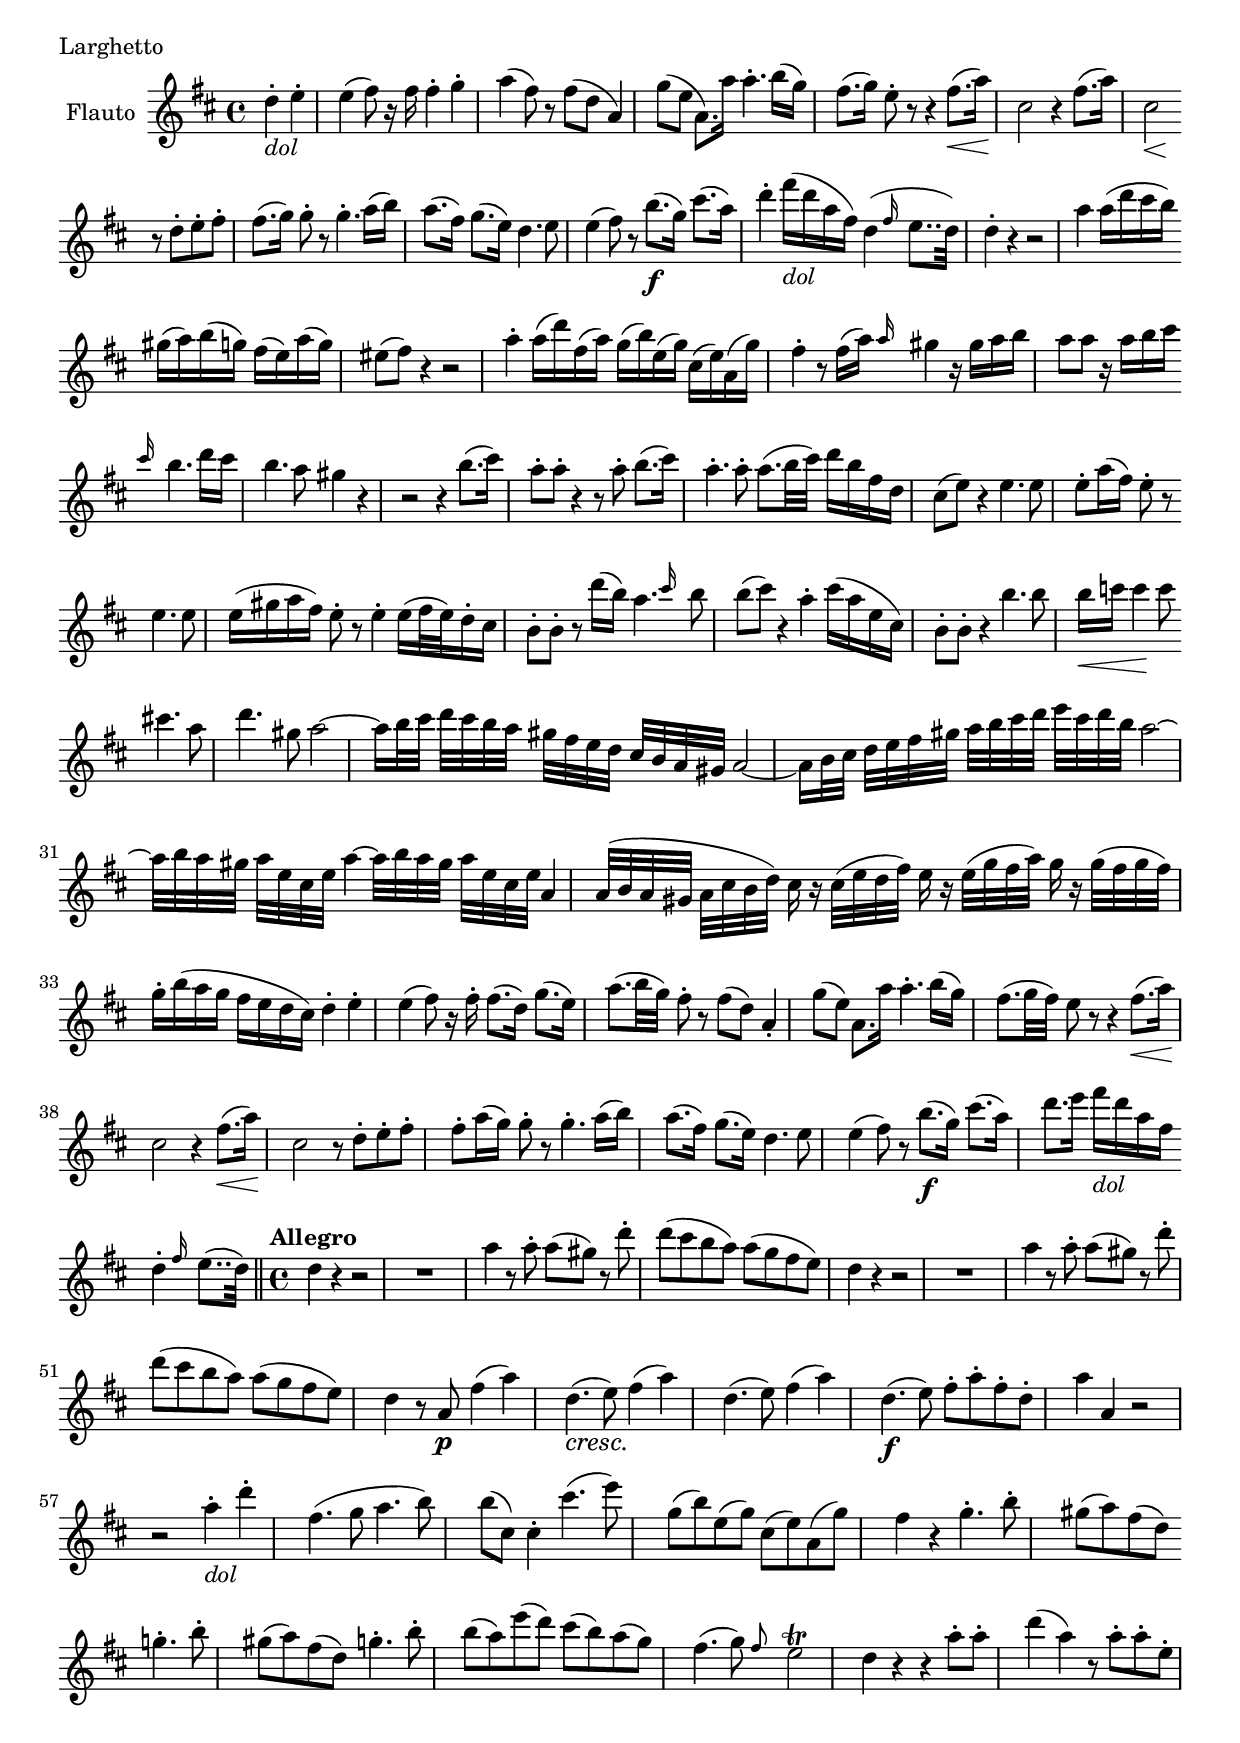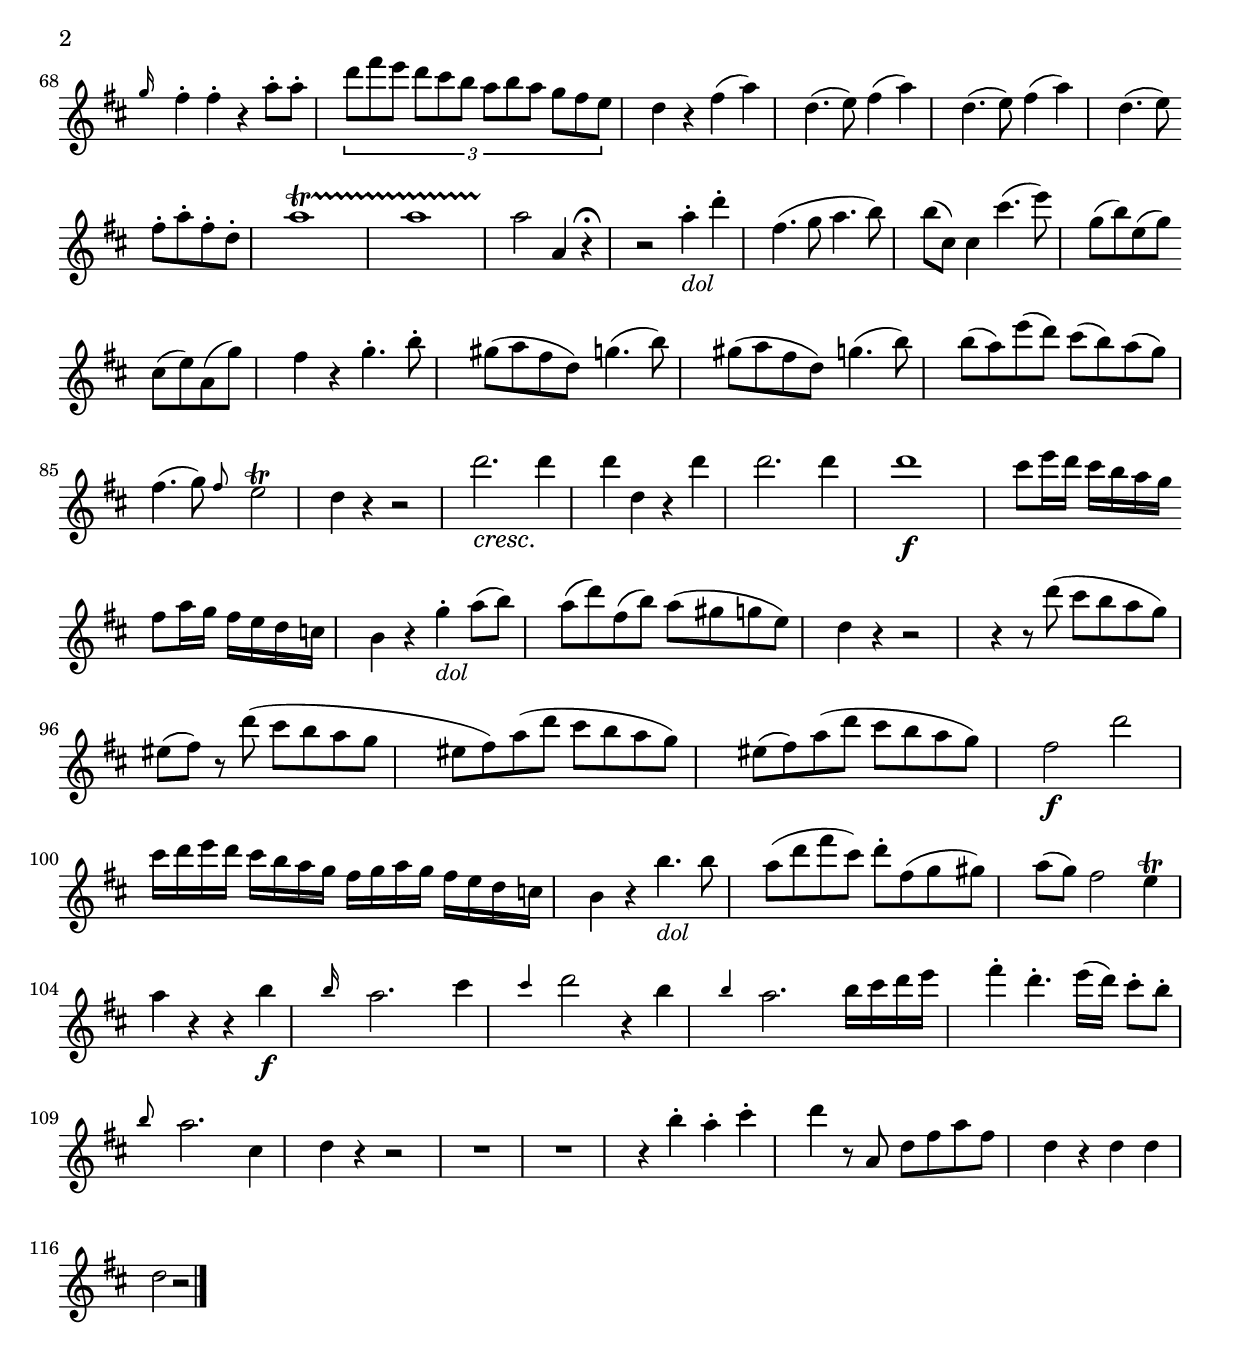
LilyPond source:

\version "2.18.2"
\language "english"

\include "defs.ily"
\version "2.18.2"
\language "english"

flute = \relative c'' {
  \override DynamicTextSpanner.style = #'none
  \key d \major \time 4/4
  \partial 2 d4-. -\dol e-. |
  e( fs8) r16 fs16 fs4-. g-. |
  a4( fs8) r8 fs( d a4) |
  g'8( e a,8.) a'16 a4.-. b16( g) |
  fs8.( g16) e8-. r8 r4 fs8.( \< a16) \! |
  cs,2 r4 fs8.( a16) |
  << cs,2 { s4 \< s4 \! } >> \ombr
  %% original line 2
  r8 d8-. e-. fs-. |
  fs8.( g16) g8-. r8 g4.-. a16( b) |
  a8.( fs16) g8.( e16) d4. e8 |
  e4( fs8) r8 b8.(-\f g16) cs8.( a16) |
  d4-. fs16(-\dol d a fs) d4( \grace fs16 e8.. d32) |
  d4-. r4 r2 |
  a'4 a16( d cs b) \ombr
  %% original line 3
  gs( a) b( g) fs( e) a( g) |
  es8( fs) r4 r2 |
  a4-. a16( d) fs,( a) g( b) e,( g) cs,( e) a,( g') |
  fs4-. r8 fs16( a) \grace a16 gs4 r16 gs16 a b |
  a8 a r16 a16 b cs16 \ombr
  %% original line 4
  \grace cs16 b4. d16 cs |
  b4. a8 gs4 r4 |
  r2 r4 b8.( cs16) |
  a8-. a-. r4 r8 a8-. b8.( cs16) |
  a4.-. a8-. a8.( b32 cs) d16 b fs d |
  cs8( e) r4 e4. e8 |
  e8-. a16( fs) e8-. r8 \ombr
  %% original line 5
  e4. e8 |
  e16( gs a fs) e8-. r8 e4-. e16( fs32 e) d16-. cs |
  b8-. b-. r8 d'16( b) a4. \grace cs16 b8 |
  b( cs) r4 a4-. cs16( a e cs) |
  b8-. b-. r4 b'4. b8 | b16 \< c c4 \! c8 \ombr
  %% original line 6
  cs4. a8 | d4. gs,8 a2~ |
  a16 b32 cs d[ cs b a] gs[ fs e d] cs b a gs a2~ |
  a16 b32 cs d[ e fs gs] a[ b cs d] e cs d b a2~ | \obr
  %% original line 7
  a32[ b a gs] a e cs e a4~ a32[ b a gs] a e cs e a,4 |
  a32([ b a gs] a cs b d) cs16 r16 cs32( e d fs) e16 r16 e32( g fs a) g16 r16 g32( fs g fs) | \obr
  %% original line 8
  g16-. b( a g fs e d cs) d4-. e-. |
  e4( fs8) r16 fs16-. fs8.( d16) g8.( e16) |
  a8.( b32 g) fs8-. r8 fs( d) a4-. |
  g'8( e) a,8. a'16 a4.-. b16( g) |
  fs8.( g32 fs) e8 r8 r4 fs8.( \< a16) \! | \obr
  %% original line 9
  cs,2 r4 fs8.( \< a16) \! |
  cs,2 r8 d8-. e-. fs-. |
  fs-. a16( g) g8-. r8 g4.-. a16( b) |
  a8.( fs16) g8.( e16) d4. e8 |
  e4( fs8) r8 b8.(-\f g16) cs8.( a16) |
  d8. e16 fs16-\dol d a fs \ombr
  %% original line 10
  d4-. \grace fs16 e8..( d32) \bar "||"
  \set Score.tempoHideNote = ##t
  \time 4/4 \tempo "Allegro" 4=120 d4 r4 r2 |
  R1*1 |
  a'4 r8 a8-. a( gs) r d'-. |
  d( cs b a) a( g fs e) |
  d4 r4 r2 |
  R1*1 |
  a'4 r8 a-. a( gs) r d'-. | \obr
  %% original line 11
  d( cs b a) a( g fs e) |
  d4 r8 a8-\p fs'4( a) |
  d,4.(-\cresc e8) fs4( a) |
  d,4.( e8) fs4( a) |
  d,4.-\f( e8) fs-. a-. fs-. d-. |
  a'4 a, r2 | \obr
  %% original line 12 (last line of page 1)
  r2 a'4-.-\dol d-. |
  fs,4.( g8 a4. b8) |
  b( cs,) cs4-. cs'4.( e8) |
  g,( b) e,( g) cs,( e) a,( g') |
  fs4 r g4.-. b8-. |
  gs8( a) fs( d) \ombr
  %% original line 1 of page 2
  g4.-. b8-. |
  gs8( a) fs( d) g4.-. b8-. |
  b( a) e'( d) cs( b) a( g) |
  fs4.( g8) \grace fs8 e2-\trill |
  d4 r r a'8-. a-. |
  d4( a) r8 a-. a-. e-. | \obr
  %% original line 2
  \grace g16 fs4-. fs-. r a8-. a-. |
  \tuplet 3/2 { d8 fs e d cs b a b a g fs e } |
  d4 r fs( a) |
  d,4.( e8) fs4( a) |
  d,4.( e8) fs4( a) |
  d,4.( e8) \ombr
  %% original line 3
  fs8-. a-. fs-. d-. |
  a'1 \startTrillSpan |
  a1 |
  a2 \stopTrillSpan a,4 r \fermata |
  r2 a'4-.-\dol d-. |
  fs,4.( g8 a4. b8) |
  b( cs,) cs4 cs'4.( e8) |
  g,8( b) e,( g) \ombr
  %% original line 4
  cs,( e) a,( g') |
  fs4 r g4.-. b8-. |
  gs( a fs d) g4.( b8) |
  gs( a fs d) g4.( b8) |
  b( a) e'( d) cs( b) a( g) | \obr
  %% original line 5
  fs4.( g8) \grace fs8 e2 -\trill |
  d4 r r2 |
  d'2.-\cresc d4 |
  d d, r d' |
  d2. d4 |
  d1-\f
  cs8 e16 d cs b a g \ombr
  %% original line 6
  fs8 a16 g fs e d c |
  b4 r g'-.-\dol a8( b) |
  a( d) fs,( b) a( gs g e) |
  d4 r r2 |
  r4 r8 d'8( cs b a g) | \obr
  %% original line 7
  es8( fs) r d'8( cs b a g |
  es8 fs) a( d cs b a g) |
  es8( fs) a( d cs b a g) |
  fs2-\f d'2 | \obr
  %% original line 8
  cs16 d e d cs b a g fs g a g fs e d c |
  b4 r b'4.-\dol b8 |
  a8( d fs cs) d-. fs,( g gs) |
  a8( g) fs2 e4-\trill | \obr
  %% original line 9
  a4 r r b-\f |
  \grace b16 a2. cs4 |
  \grace cs4 d2 r4 b |
  \grace b a2. b16 cs d e |
  fs4-. d4.-. e16( d) cs8-. b-. | \obr
  %% original line 10
  \grace b8 a2. cs,4 |
  d4 r r2 |
  R1*2 |
  r4 b'4-. a-. cs-. |
  d r8 a,8 d fs a fs |
  d4 r d d | \obr
  %% original last line
  d2 r2 \bar "|."
}



\book {
  \paper {
    ragged-last = ##t
  }
  \score {
    \header { piece = "Larghetto" }
    \new Staff \with { instrumentName = #"Flauto" } << \flute >>
    \layout {
      \context {
        \Score
        \override SpacingSpanner.common-shortest-duration = #(ly:make-moment 1/1)
      }
    }
  }
}

